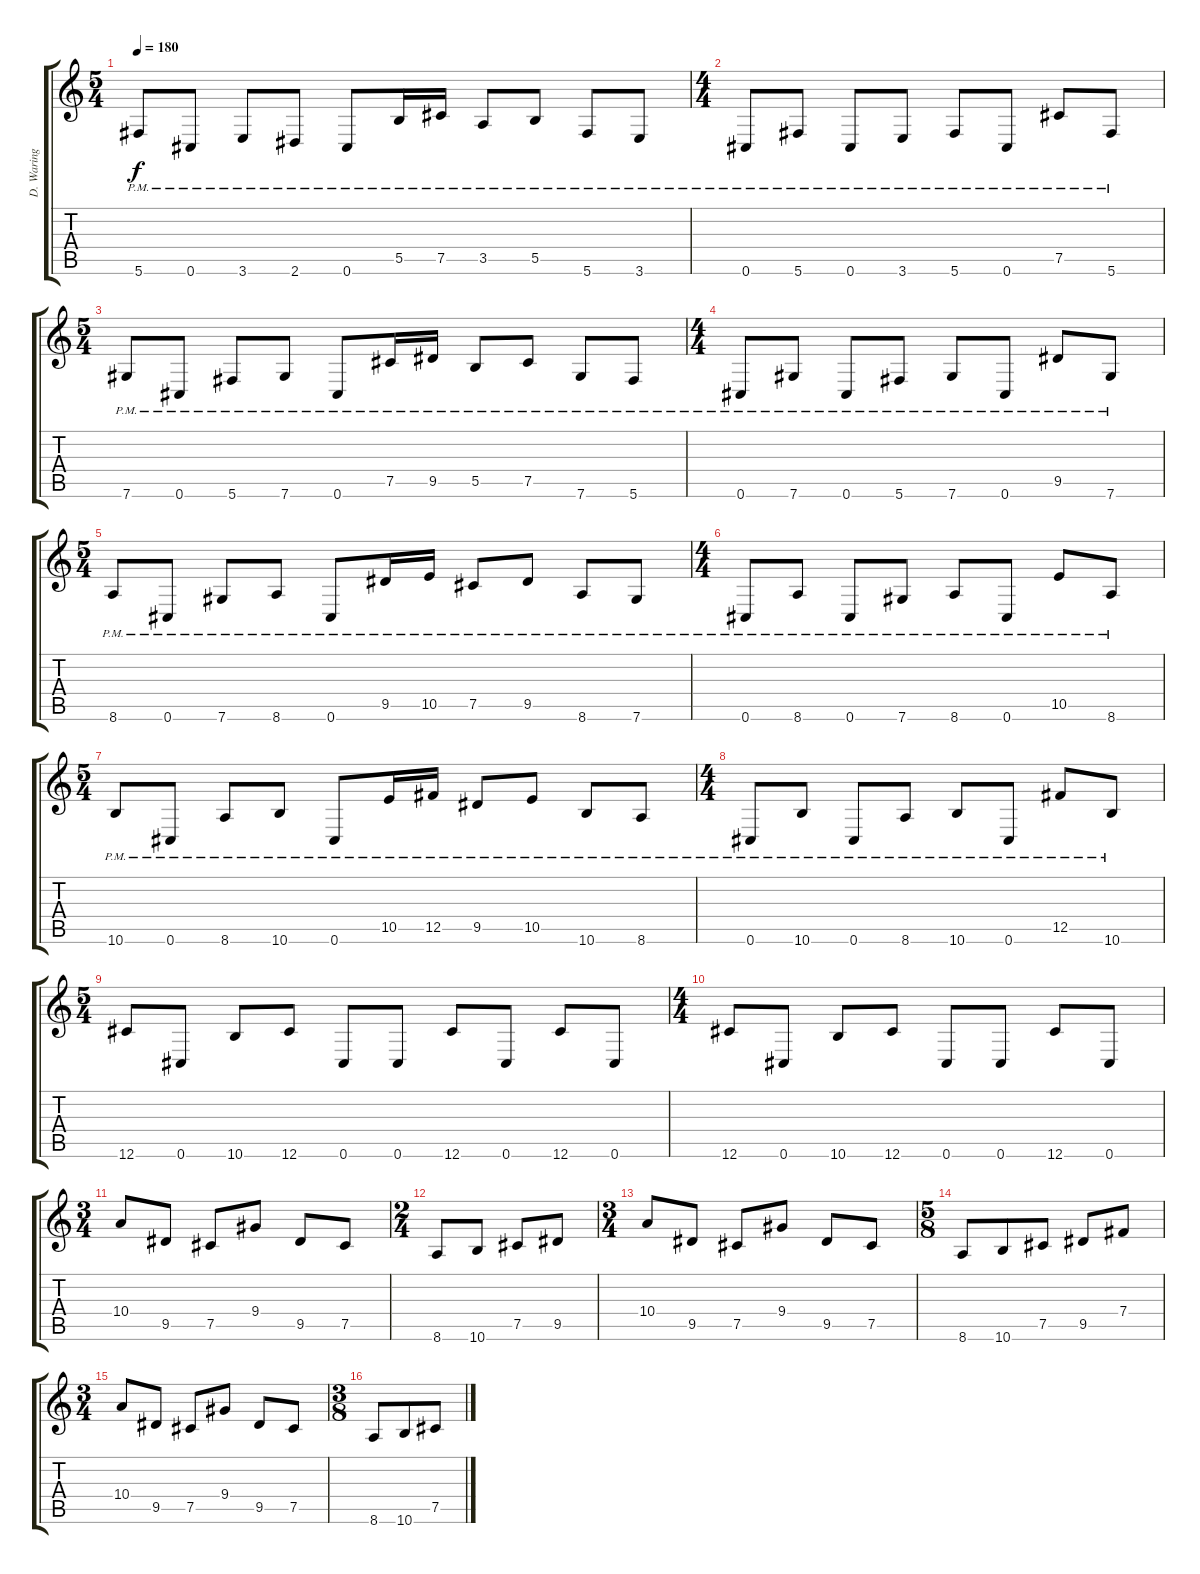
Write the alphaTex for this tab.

\track ("D. Waring Gtr." "D. Waring ") {instrument distortionguitar}
\staff {score tabs}
\tuning (Db4 Ab3 E3 B2 Gb2 Db2) {hide}
\ts (5 4)
\tempo 180
\clef g2
\ks c
5.6{pm}.8{dy f} 0.6{pm}.8 3.6{pm}.8 2.6{pm}.8 0.6{pm}.8 5.5{pm}.16 7.5{pm}.16 3.5{pm}.8 5.5{pm}.8 5.6{pm}.8 3.6{pm}.8 |
\ts (4 4)
0.6{pm}.8 5.6{pm}.8 0.6{pm}.8 3.6{pm}.8 5.6{pm}.8 0.6{pm}.8 7.5{pm}.8 5.6{pm}.8 |
\ts (5 4)
7.6{pm}.8 0.6{pm}.8 5.6{pm}.8 7.6{pm}.8 0.6{pm}.8 7.5{pm}.16 9.5{pm}.16 5.5{pm}.8 7.5{pm}.8 7.6{pm}.8 5.6{pm}.8 |
\ts (4 4)
0.6{pm}.8 7.6{pm}.8 0.6{pm}.8 5.6{pm}.8 7.6{pm}.8 0.6{pm}.8 9.5{pm}.8 7.6{pm}.8 |
\ts (5 4)
8.6{pm}.8 0.6{pm}.8 7.6{pm}.8 8.6{pm}.8 0.6{pm}.8 9.5{pm}.16 10.5{pm}.16 7.5{pm}.8 9.5{pm}.8 8.6{pm}.8 7.6{pm}.8 |
\ts (4 4)
0.6{pm}.8 8.6{pm}.8 0.6{pm}.8 7.6{pm}.8 8.6{pm}.8 0.6{pm}.8 10.5{pm}.8 8.6{pm}.8 |
\ts (5 4)
10.6{pm}.8 0.6{pm}.8 8.6{pm}.8 10.6{pm}.8 0.6{pm}.8 10.5{pm}.16 12.5{pm}.16 9.5{pm}.8 10.5{pm}.8 10.6{pm}.8 8.6{pm}.8 |
\ts (4 4)
0.6{pm}.8 10.6{pm}.8 0.6{pm}.8 8.6{pm}.8 10.6{pm}.8 0.6{pm}.8 12.5{pm}.8 10.6{pm}.8 |
\ts (5 4)
12.6.8 0.6.8 10.6.8 12.6.8 0.6.8 0.6.8 12.6.8 0.6.8 12.6.8 0.6.8 |
\ts (4 4)
12.6.8 0.6.8 10.6.8 12.6.8 0.6.8 0.6.8 12.6.8 0.6.8 |
\ts (3 4)
10.4.8 9.5.8 7.5.8 9.4.8 9.5.8 7.5.8 |
\ts (2 4)
8.6.8 10.6.8 7.5.8 9.5.8 |
\ts (3 4)
10.4.8 9.5.8 7.5.8 9.4.8 9.5.8 7.5.8 |
\ts (5 8)
8.6.8 10.6.8 7.5.8 9.5.8 7.4.8 |
\ts (3 4)
10.4.8 9.5.8 7.5.8 9.4.8 9.5.8 7.5.8 |
\ts (3 8)
8.6.8 10.6.8 7.5.8
